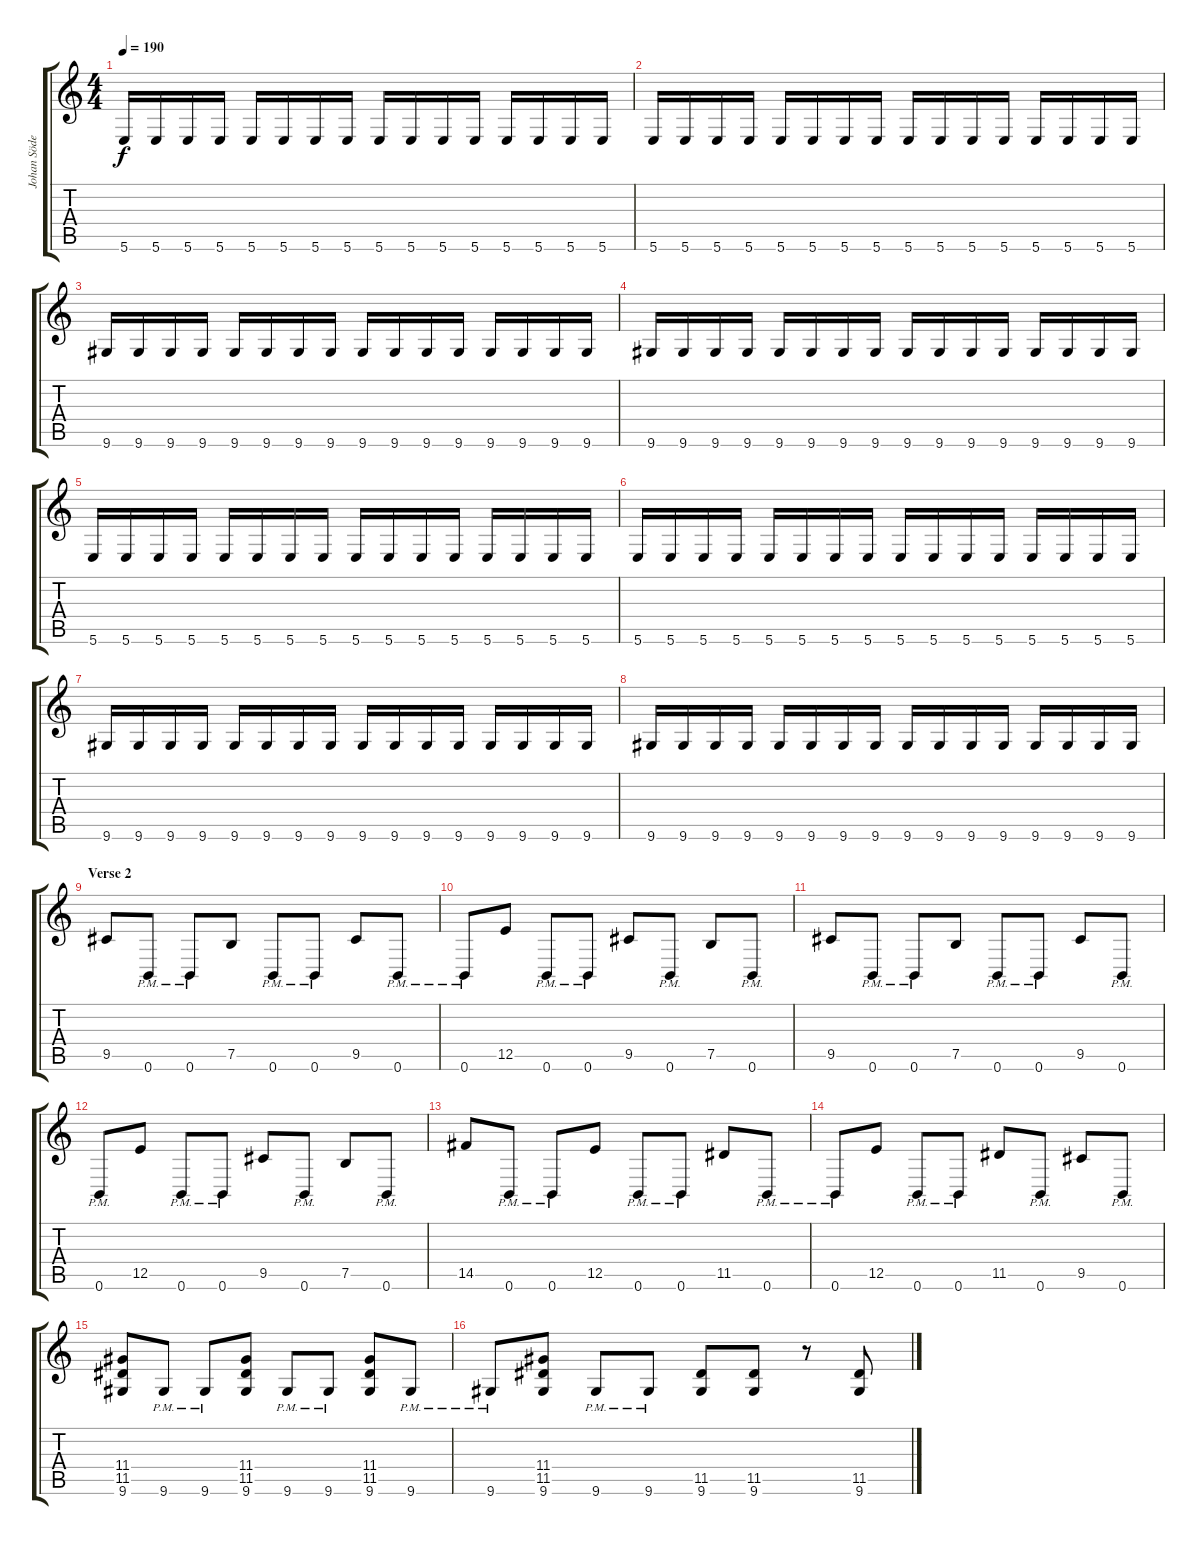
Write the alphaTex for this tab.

\track ("Johan Söderberg" "Johan Söde") {instrument distortionguitar}
\staff {score tabs}
\tuning (B3 Gb3 D3 A2 E2 B1) {hide}
\ts (4 4)
\section ("" "")
\tempo 190
\clef g2
\ks c
5.6.16{dy f} 5.6.16 5.6.16 5.6.16 5.6.16 5.6.16 5.6.16 5.6.16 5.6.16 5.6.16 5.6.16 5.6.16 5.6.16 5.6.16 5.6.16 5.6.16 |
5.6.16 5.6.16 5.6.16 5.6.16 5.6.16 5.6.16 5.6.16 5.6.16 5.6.16 5.6.16 5.6.16 5.6.16 5.6.16 5.6.16 5.6.16 5.6.16 |
9.6.16 9.6.16 9.6.16 9.6.16 9.6.16 9.6.16 9.6.16 9.6.16 9.6.16 9.6.16 9.6.16 9.6.16 9.6.16 9.6.16 9.6.16 9.6.16 |
9.6.16 9.6.16 9.6.16 9.6.16 9.6.16 9.6.16 9.6.16 9.6.16 9.6.16 9.6.16 9.6.16 9.6.16 9.6.16 9.6.16 9.6.16 9.6.16 |
5.6.16 5.6.16 5.6.16 5.6.16 5.6.16 5.6.16 5.6.16 5.6.16 5.6.16 5.6.16 5.6.16 5.6.16 5.6.16 5.6.16 5.6.16 5.6.16 |
5.6.16 5.6.16 5.6.16 5.6.16 5.6.16 5.6.16 5.6.16 5.6.16 5.6.16 5.6.16 5.6.16 5.6.16 5.6.16 5.6.16 5.6.16 5.6.16 |
9.6.16 9.6.16 9.6.16 9.6.16 9.6.16 9.6.16 9.6.16 9.6.16 9.6.16 9.6.16 9.6.16 9.6.16 9.6.16 9.6.16 9.6.16 9.6.16 |
9.6.16 9.6.16 9.6.16 9.6.16 9.6.16 9.6.16 9.6.16 9.6.16 9.6.16 9.6.16 9.6.16 9.6.16 9.6.16 9.6.16 9.6.16 9.6.16 |
\section ("" "Verse 2")
9.5.8 0.6{pm}.8 0.6{pm}.8 7.5.8 0.6{pm}.8 0.6{pm}.8 9.5.8 0.6{pm}.8 |
0.6{pm}.8 12.5.8 0.6{pm}.8 0.6{pm}.8 9.5.8 0.6{pm}.8 7.5.8 0.6{pm}.8 |
9.5.8 0.6{pm}.8 0.6{pm}.8 7.5.8 0.6{pm}.8 0.6{pm}.8 9.5.8 0.6{pm}.8 |
0.6{pm}.8 12.5.8 0.6{pm}.8 0.6{pm}.8 9.5.8 0.6{pm}.8 7.5.8 0.6{pm}.8 |
14.5.8 0.6{pm}.8 0.6{pm}.8 12.5.8 0.6{pm}.8 0.6{pm}.8 11.5.8 0.6{pm}.8 |
0.6{pm}.8 12.5.8 0.6{pm}.8 0.6{pm}.8 11.5.8 0.6{pm}.8 9.5.8 0.6{pm}.8 |
(11.4 11.5 9.6).8 9.6{pm}.8 9.6{pm}.8 (11.4 11.5 9.6).8 9.6{pm}.8 9.6{pm}.8 (11.4 11.5 9.6).8 9.6{pm}.8 |
9.6{pm}.8 (11.4 11.5 9.6).8 9.6{pm}.8 9.6{pm}.8 (11.5 9.6).8 (11.5 9.6).8 r.8 (11.5 9.6).8
